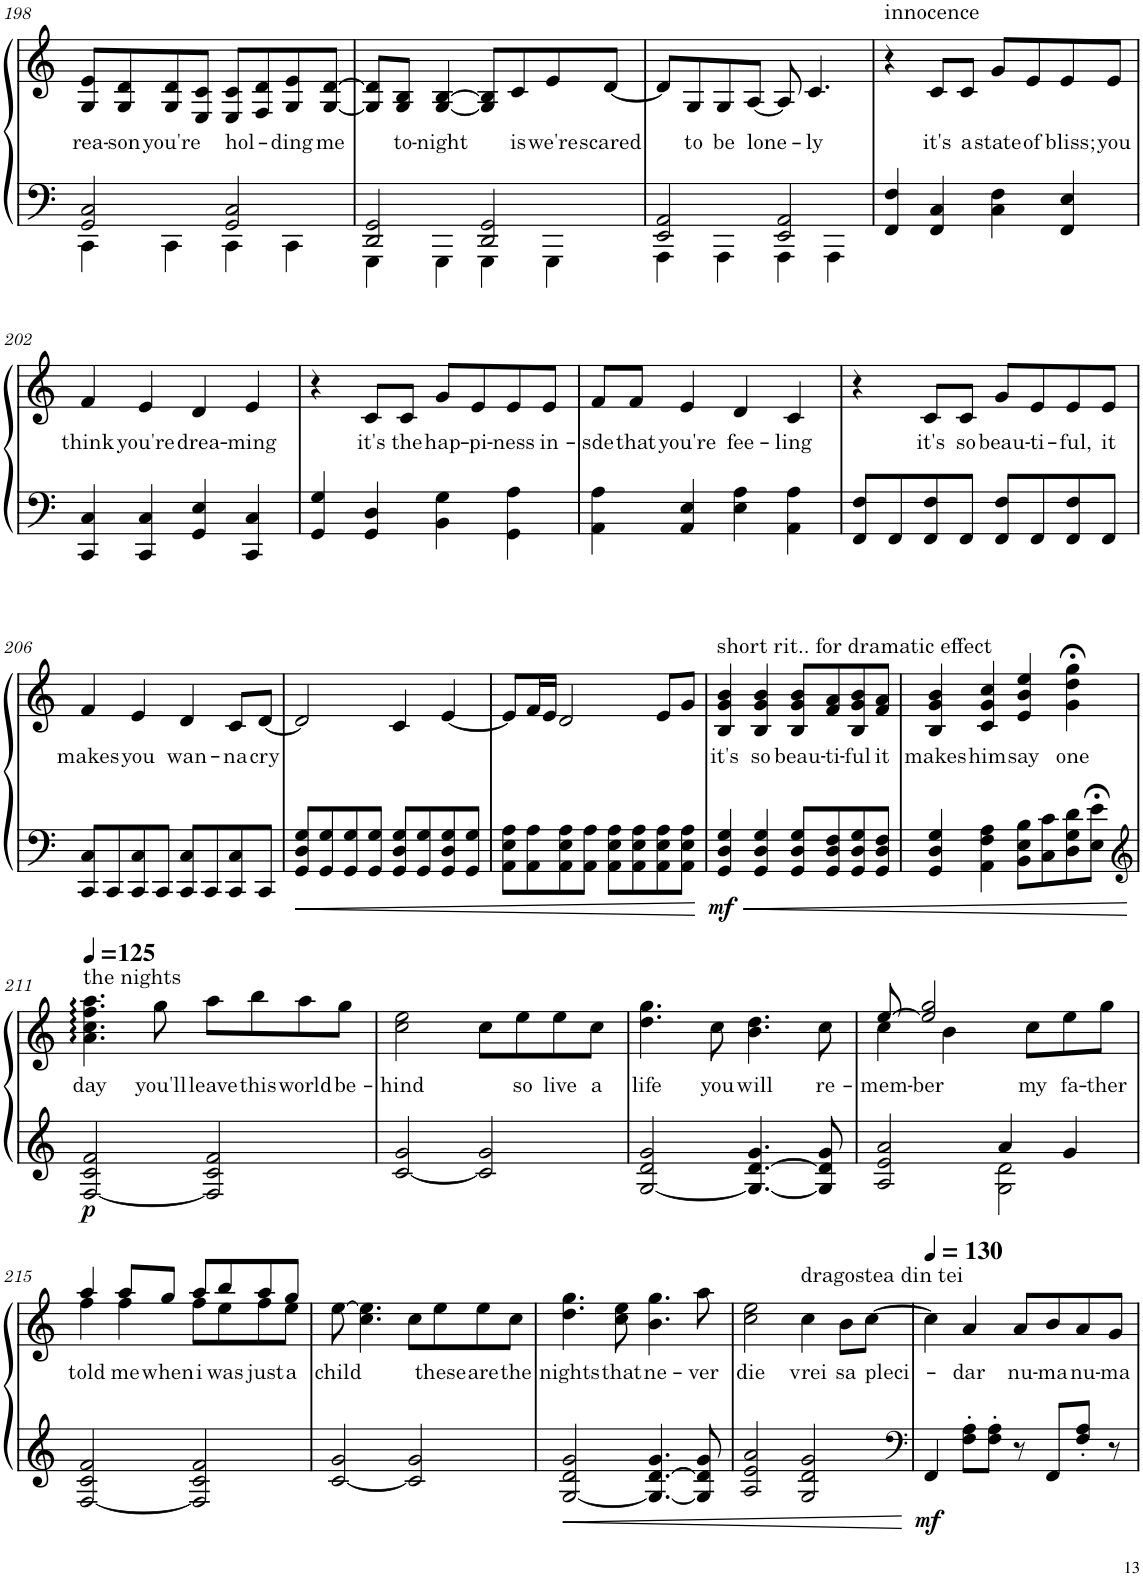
**kern	**kern	**text	**dynam
*part1	*part1	*part1	*part1
*staff2	*staff1	*staff1	*staff1/2
*I"Piano	*	*	*
*I'Pno.	*	*	*
!!LO:PB:g=z
*clefF4	*clefG2	*	*
*k[]	*k[]	*	*
*M4/4	*M4/4	*	*
=198	=198	=198	=198
*^	*	*	*
!	!	!	!LO:LY:b	!
2GG/ 2C/	4CC\	8G/ 8e/L	rea-	.
!	!	!	!LO:LY:b	!
.	.	8G/ 8d/	-son	.
!	!	!	!LO:LY:b	!
.	4CC\	8G/ 8d/	you're	.
.	.	8E/ 8c/J	.	.
!	!	!	!LO:LY:b	!
2GG/ 2C/	4CC\	8E/ 8c/L	hol-	.
.	.	8F/ 8d/	.	.
!	!	!	!LO:LY:b	!
.	4CC\	8G/ 8e/	-ding	.
!	!	!	!LO:LY:b	!
.	.	[8G/ [8d/J	me	.
=199	=199	=199	=199	=199
2DD/ 2GG/	4GGG\	8G/] 8d/]L	.	.
!	!	!	!LO:LY:b	!
.	.	8G/ 8B/J	to-	.
!	!	!	!LO:LY:b	!
.	4GGG\	[4G/ [4B/	-night	.
2DD/ 2GG/	4GGG\	8G/] 8B/]L	.	.
!	!	!	!LO:LY:b	!
.	.	8c/	is	.
!	!	!	!LO:LY:b	!
.	4GGG\	8e/	we're	.
!	!	!	!LO:LY:b	!
.	.	[8d/J	scared	.
=200	=200	=200	=200	=200
2EE/ 2AA/	4AAA\	8d/L]	.	.
!	!	!	!LO:LY:b	!
.	.	8G/	to	.
!	!	!	!LO:LY:b	!
.	4AAA\	8G/	be	.
!	!	!	!LO:LY:b	!
.	.	[8A/J	lone-	.
2EE/ 2AA/	4AAA\	8A/]	.	.
!	!	!	!LO:LY:b	!
.	.	4.c/	-ly	.
.	4AAA\	.	.	.
=201	=201	=201	=201	=201
!	!	!LO:TX:a:t=innocence	!	!
*v	*v	*	*	*
4FF/ 4F/	4r	.	.
!	!	!LO:LY:b	!
4FF/ 4C/	8c/L	it's	.
!	!	!LO:LY:b	!
.	8c/J	a	.
!	!	!LO:LY:b	!
4C\ 4F\	8g/L	state	.
!	!	!LO:LY:b	!
.	8e/	of	.
!	!	!LO:LY:b	!
4FF/ 4E/	8e/	bliss;	.
!	!	!LO:LY:b	!
.	8e/J	you	.
!!LO:LB:g=z
=202	=202	=202	=202
!	!	!LO:LY:b	!
4CC/ 4C/	4f/	think	.
!	!	!LO:LY:b	!
4CC/ 4C/	4e/	you're	.
!	!	!LO:LY:b	!
4GG/ 4E/	4d/	drea-	.
!	!	!LO:LY:b	!
4CC/ 4C/	4e/	-ming	.
=203	=203	=203	=203
4GG/ 4G/	4r	.	.
!	!	!LO:LY:b	!
4GG/ 4D/	8c/L	it's	.
!	!	!LO:LY:b	!
.	8c/J	the	.
!	!	!LO:LY:b	!
4BB\ 4G\	8g/L	hap-	.
!	!	!LO:LY:b	!
.	8e/	-pi-	.
!	!	!LO:LY:b	!
4GG\ 4A\	8e/	-ness	.
!	!	!LO:LY:b	!
.	8e/J	in-	.
=204	=204	=204	=204
!	!	!LO:LY:b	!
4AA\ 4A\	8f/L	-sde	.
!	!	!LO:LY:b	!
.	8f/J	that	.
!	!	!LO:LY:b	!
4AA/ 4E/	4e/	you're	.
!	!	!LO:LY:b	!
4E\ 4A\	4d/	fee-	.
!	!	!LO:LY:b	!
4AA\ 4A\	4c/	-ling	.
=205	=205	=205	=205
8FF/ 8F/L	4r	.	.
8FF/	.	.	.
!	!	!LO:LY:b	!
8FF/ 8F/	8c/L	it's	.
!	!	!LO:LY:b	!
8FF/J	8c/J	so	.
!	!	!LO:LY:b	!
8FF/ 8F/L	8g/L	beau-	.
!	!	!LO:LY:b	!
8FF/	8e/	-ti-	.
!	!	!LO:LY:b	!
8FF/ 8F/	8e/	-ful,	.
!	!	!LO:LY:b	!
8FF/J	8e/J	it	.
!!LO:LB:g=z
=206	=206	=206	=206
!	!	!LO:LY:b	!
8CC/ 8C/L	4f/	makes	.
8CC/	.	.	.
!	!	!LO:LY:b	!
8CC/ 8C/	4e/	you	.
8CC/J	.	.	.
!	!	!LO:LY:b	!
8CC/ 8C/L	4d/	wan-	.
8CC/	.	.	.
!	!	!LO:LY:b	!
8CC/ 8C/	8c/L	-na	.
!	!	!LO:LY:b	!
8CC/J	[8d/J	cry	.
=207	=207	=207	=207
8GG/ 8D/ 8G/L	2d/]	.	.
8GG/ 8G/	.	.	.
8GG/ 8G/	.	.	.
8GG/ 8G/J	.	.	.
8GG/ 8D/ 8G/L	4c/	.	.
8GG/ 8G/	.	.	.
8GG/ 8D/ 8G/	[4e/	.	.
8GG/ 8G/J	.	.	.
=208	=208	=208	=208
8AA\ 8E\ 8A\L	8e/L]	.	.
8AA\ 8A\	16f/L	.	.
.	16e/JJ	.	.
8AA\ 8E\ 8A\	2d/	.	.
8AA\ 8A\J	.	.	.
8AA\ 8E\ 8A\L	.	.	.
8AA\ 8E\ 8A\	.	.	.
8AA\ 8E\ 8A\	8e/L	.	.
8AA\ 8E\ 8A\J	8g/J	.	.
=209	=209	=209	=209
!	!LO:TX:a:t=short rit.. for dramatic effect	!	!
!	!	!LO:LY:b	!LO:DY:b=2
4GG/ 4D/ 4G/	4B/ 4g/ 4b/	it's	mf
!	!	!LO:LY:b	!
4GG/ 4D/ 4G/	4B/ 4g/ 4b/	so	.
!	!	!LO:LY:b	!
8GG/ 8D/ 8G/L	8B/ 8g/ 8b/L	beau-	.
!	!	!LO:LY:b	!
8GG/ 8D/ 8F/	8f/ 8a/	-ti-	.
!	!	!LO:LY:b	!
8GG/ 8D/ 8G/	8B/ 8g/ 8b/	-ful	.
!	!	!LO:LY:b	!
8GG/ 8D/ 8F/J	8f/ 8a/J	it	.
=210	=210	=210	=210
!	!	!LO:LY:b	!
4GG/ 4D/ 4G/	4B/ 4g/ 4b/	makes	.
!	!	!LO:LY:b	!
4AA\ 4F\ 4A\	4c/ 4g/ 4cc/	him	.
!	!	!LO:LY:b	!
8BB\ 8E\ 8B\L	4e/ 4b/ 4ee/	say	.
8C\ 8c\	.	.	.
!	!	!LO:LY:b	!
8D\ 8G\ 8d\	4g\;< 4dd\;< 4gg\;<	one	.
8E\;< 8e\;<J	.	.	.
!!LO:LB:g=z
=211	=211	=211	=211
*clefG2	*	*	*
*	*MM125	*	*
!	!LO:TX:a:t=the nights	!	!
!	!	!LO:LY:b	!LO:DY:b=2
[2F/ 2c/ 2f/	4.a\ 4.cc\ 4.ff\ 4.aa\	day	p
!	!	!LO:LY:b	!
.	8gg\	you'll	.
!	!	!LO:LY:b	!
2F/] 2c/ 2f/	8aa\L	leave	.
!	!	!LO:LY:b	!
.	8bb\	this	.
!	!	!LO:LY:b	!
.	8aa\	world	.
!	!	!LO:LY:b	!
.	8gg\J	be-	.
=212	=212	=212	=212
!	!	!LO:LY:b	!
[2c/ 2g/	2cc\ 2ee\	-hind	.
2c/] 2g/	8cc\L	.	.
!	!	!LO:LY:b	!
.	8ee\	so	.
!	!	!LO:LY:b	!
.	8ee\	live	.
!	!	!LO:LY:b	!
.	8cc\J	a	.
=213	=213	=213	=213
!	!	!LO:LY:b	!
[2G/ 2d/ 2g/	4.dd\ 4.gg\	life	.
!	!	!LO:LY:b	!
.	8cc\	you	.
!	!	!LO:LY:b	!
4.G/_ [4.d/ 4.g/	4.b\ 4.dd\	will	.
!	!	!LO:LY:b	!
8G/] 8d/] 8g/	8cc\	re-	.
=214	=214	=214	=214
*^	*	*	*
!	!	!	!LO:LY:b	!
*	*	*^	*	*
2A/ 2e/ 2a/	2ryy	[8ee/	4cc\	-mem-	.
!	!	!	!	!LO:LY:b	!
.	.	2ee/] 2gg/	.	-ber	.
.	.	.	4b\	.	.
4a/	2G\ 2d\	.	2ryy	.	.
!	!	!	!	!LO:LY:b	!
.	.	8cc\L	.	my	.
!	!	!	!	!LO:LY:b	!
4g/	.	8ee\	.	fa-	.
!	!	!	!	!LO:LY:b	!
.	.	8gg\J	.	-ther	.
*v	*v	*	*	*	*
!!LO:LB:g=z	!!
=215	=215	=215	=215	=215
!	!	!	!LO:LY:b	!
[2F/ 2c/ 2f/	4aa/	4ff\	told	.
!	!	!	!LO:LY:b	!
.	8aa/L	4ff\	me	.
!	!	!	!LO:LY:b	!
.	8gg/J	.	when	.
!	!	!	!LO:LY:b	!
2F/] 2c/ 2f/	8aa/L	8ff\L	i	.
!	!	!	!LO:LY:b	!
.	8bb/	8ee\	was	.
!	!	!	!LO:LY:b	!
.	8aa/	8ff\	just	.
!	!	!	!LO:LY:b	!
.	8gg/J	8ee\J	a	.
=216	=216	=216	=216	=216
!	!	!	!LO:LY:b	!
*	*v	*v	*	*
[2c/ 2g/	[8ee\	child	.
.	4.cc\ 4.ee\]	.	.
2c/] 2g/	8cc\L	.	.
!	!	!LO:LY:b	!
.	8ee\	these	.
!	!	!LO:LY:b	!
.	8ee\	are	.
!	!	!LO:LY:b	!
.	8cc\J	the	.
=217	=217	=217	=217
!	!	!LO:LY:b	!
[2G/ 2d/ 2g/	4.dd\ 4.gg\	nights	.
!	!	!LO:LY:b	!
.	8cc\ 8ee\	that	.
!	!	!LO:LY:b	!
4.G/_ [4.d/ 4.g/	4.b\ 4.gg\	ne-	.
!	!	!LO:LY:b	!
8G/] 8d/] 8g/	8aa\	-ver	.
=218	=218	=218	=218
!	!	!LO:LY:b	!
2A/ 2e/ 2a/	2cc\ 2ee\	die	.
!	!LO:TX:a:t=dragostea din tei	!	!
!	!	!LO:LY:b	!
2G/ 2d/ 2g/	4cc\	vrei	.
!	!	!LO:LY:b	!
.	8b\L	sa	.
!	!	!LO:LY:b	!
.	[8cc\J	pleci-	.
=219	=219	=219	=219
*clefF4	*	*	*
*	*MM130	*	*
!	!	!	!LO:DY:b=2
4FF/	4cc\]	.	mf
!	!	!LO:LY:b	!
8F\' 8A\'L	4a/	dar	.
8F\' 8A\'J	.	.	.
!	!	!LO:LY:b	!
8r	8a/L	nu-	.
!	!	!LO:LY:b	!
8FF/L	8b/	-ma	.
!	!	!LO:LY:b	!
8F/' 8A/'J	8a/	nu-	.
!	!	!LO:LY:b	!
8r	8g/J	-ma	.
=	=	=	=
*-	*-	*-	*-
